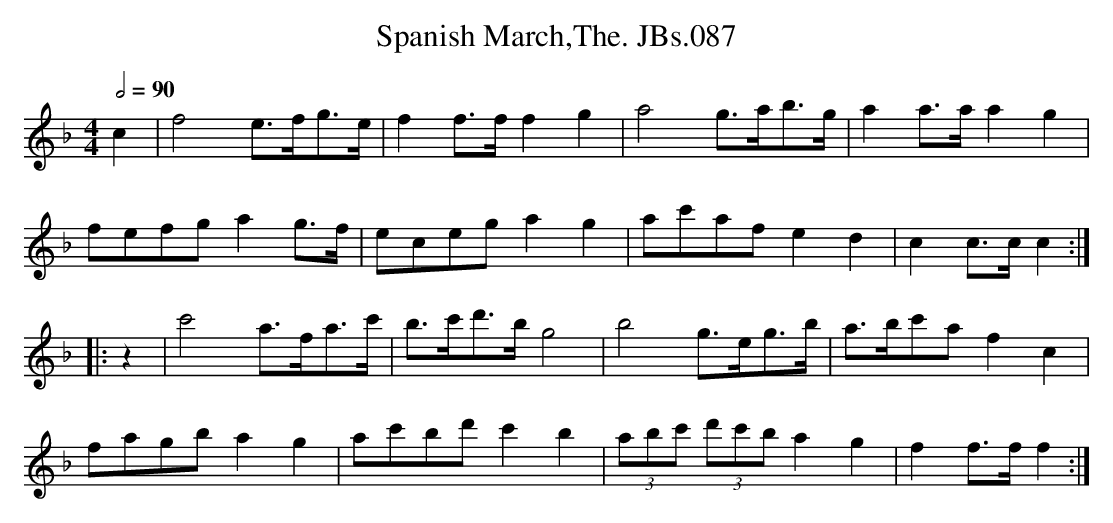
X:1
T:Spanish March,The. JBs.087
L:1/8
M:4/4
Q:1/2=90
K:F
c2|f4 e>fg>e|f2f>ff2g2|a4 g>ab>g|a2a>aa2g2|!
fefga2g>f|eceg a2g2|ac'afe2d2|c2c>cc2:|!
|:z2|c'4a>fa>c'|b>c'd'>bg4|b4g>eg>b|a>bc'af2c2|!
fagba2g2|ac'bd'c'2b2|(3abc' (3d'c'ba2g2|f2f>ff2:|
